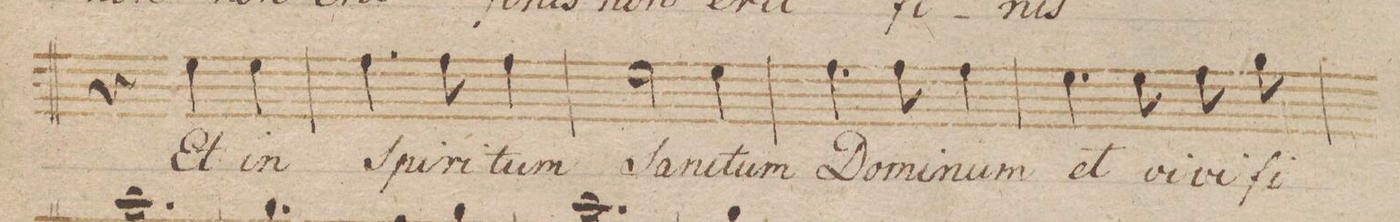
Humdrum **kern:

**kern	**text	**dynam
*I"Canto.	*	*
*clefC1	*	*
*k[b-]	*	*
*met(c|)	*	*
*M3/4	*	*
4r	.	.
4cc\	Et	.
4cc\	in	.
=168	=168	=168
4.dd\	Spi-	.
8dd\	-ri-	.
4dd\	-tum	.
=169	=169	=169
2cc\	San-	.
4cc\	-ctum	.
=170	=170	=170
4.dd\	Do-	.
8dd\	-mi-	.
4dd\	-num	.
=171	=171	=171
4.cc\	et	.
8cc\	vi-	.
8dd\	-vi-	.
8ee\	-fi-	.
=172	=172	=172
*-	*-	*-
